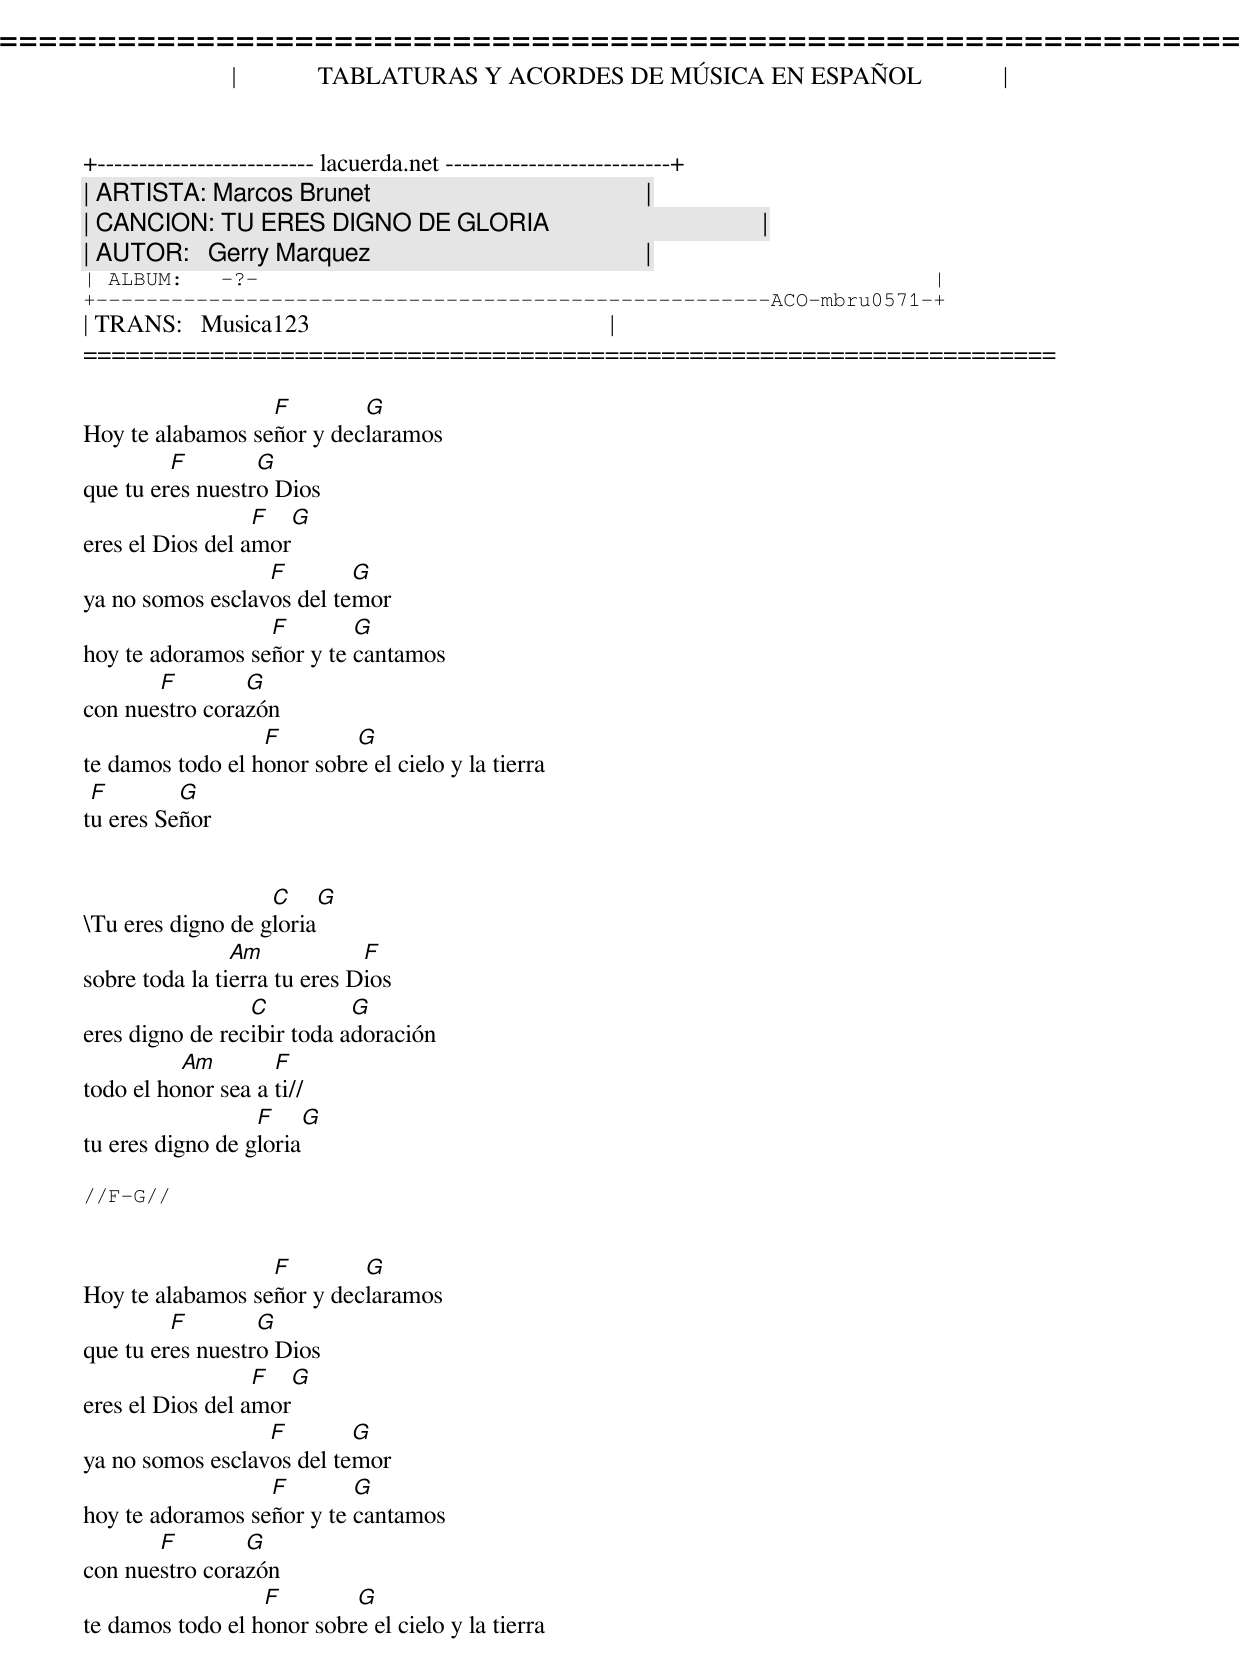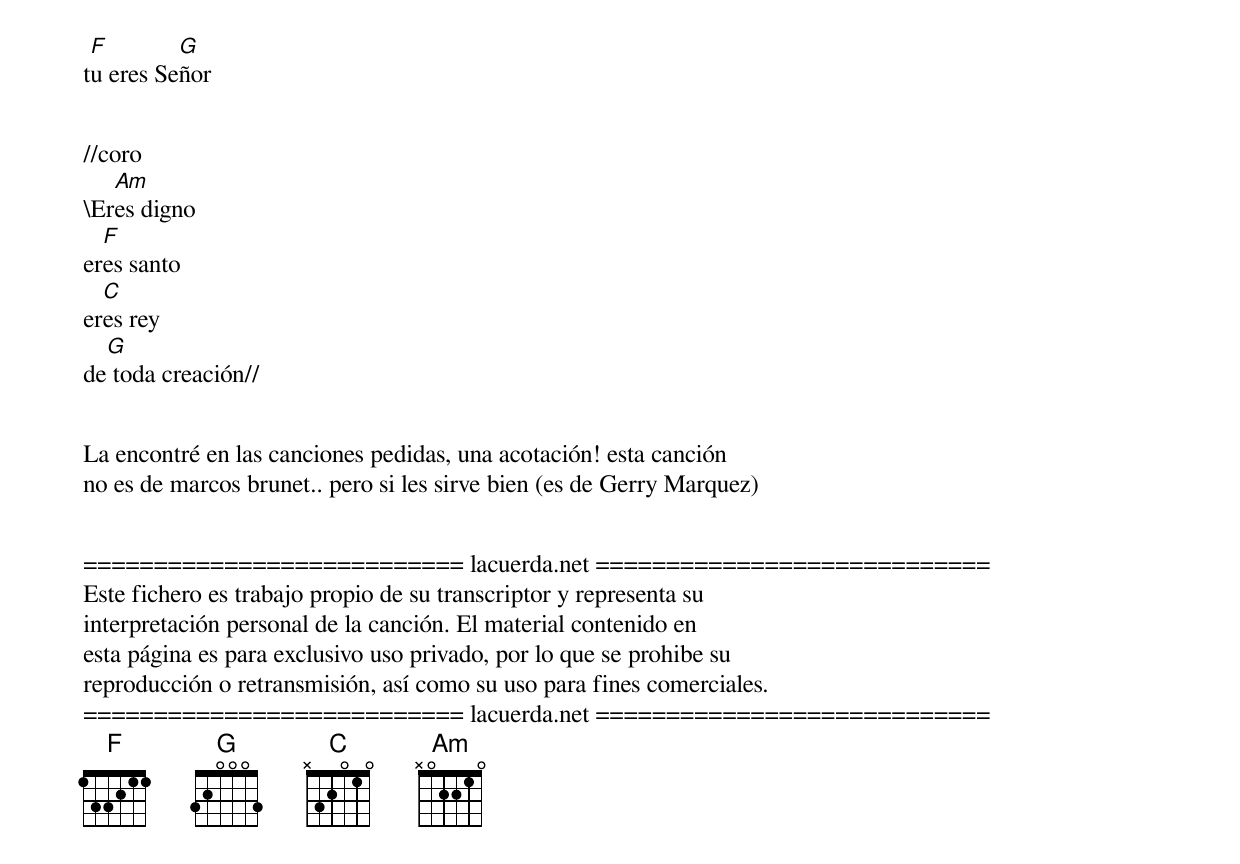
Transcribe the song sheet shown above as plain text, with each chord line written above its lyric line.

=====================================================================
|             TABLATURAS Y ACORDES DE MÚSICA EN ESPAÑOL             |
+-------------------------- lacuerda.net ---------------------------+
| ARTISTA: Marcos Brunet                                            |
| CANCION: TU ERES DIGNO DE GLORIA                                  |
| AUTOR:   Gerry Marquez                                            |
| ALBUM:   -?-                                                      |
+------------------------------------------------------ACO-mbru0571-+
| TRANS:   Musica123                                                |
=====================================================================

                  F        G
Hoy te alabamos señor y declaramos
         F        G
que tu eres nuestro Dios
                  F        G
eres el Dios del amor
                  F        G
ya no somos esclavos del temor
                  F        G
hoy te adoramos señor y te cantamos
       F        G
con nuestro corazón
                  F        G
te damos todo el honor sobre el cielo y la tierra
 F        G
tu eres Señor


                   C       G
\Tu eres digno de gloria
                Am            F
sobre toda la tierra tu eres Dios
                 C          G
eres digno de recibir toda adoración
          Am        F
todo el honor sea a ti//
                  F        G
tu eres digno de gloria

//F-G//


                  F        G
Hoy te alabamos señor y declaramos
         F        G
que tu eres nuestro Dios
                  F        G
eres el Dios del amor
                  F        G
ya no somos esclavos del temor
                  F        G
hoy te adoramos señor y te cantamos
       F        G
con nuestro corazón
                  F        G
te damos todo el honor sobre el cielo y la tierra
 F        G
tu eres Señor


//coro\

   Am
\Eres digno
  F
eres santo
  C
eres rey
  G
de toda creación//


La encontré en las canciones pedidas, una acotación! esta canción
no es de marcos brunet.. pero si les sirve bien (es de Gerry Marquez)


=========================== lacuerda.net ============================
Este fichero es trabajo propio de su transcriptor y representa su
interpretación personal de la canción. El material contenido en
esta página es para exclusivo uso privado, por lo que se prohibe su
reproducción o retransmisión, así como su uso para fines comerciales.
=========================== lacuerda.net ============================
